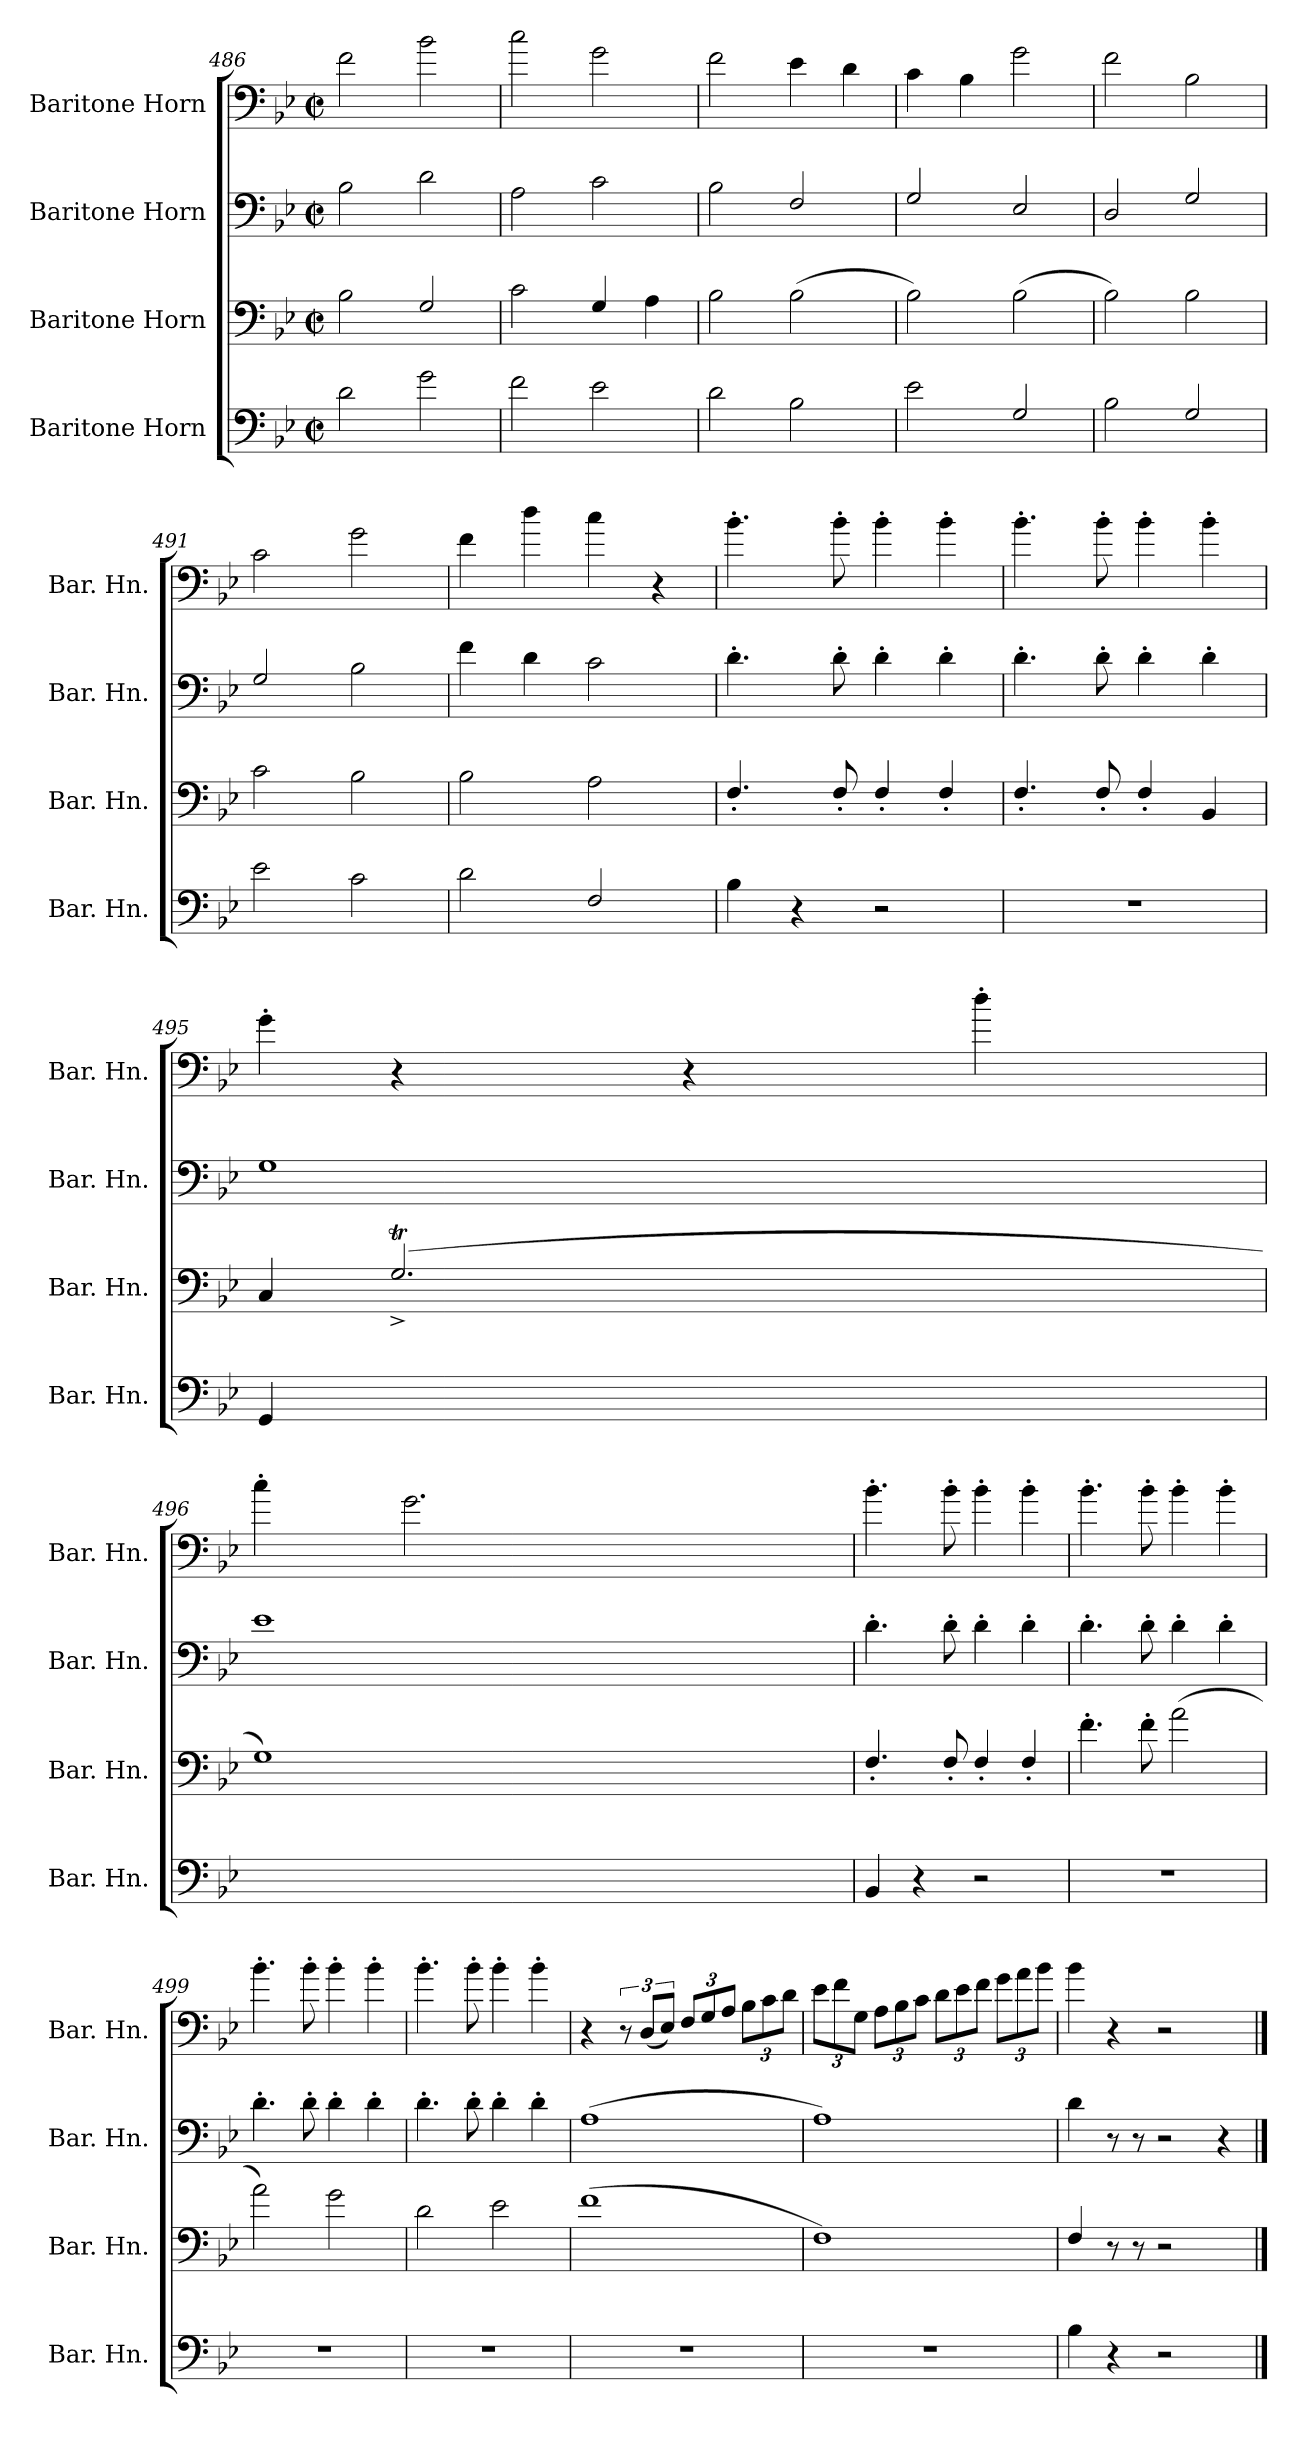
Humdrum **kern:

**kern	**kern	**kern	**kern
*part4	*part3	*part2	*part1
*staff4	*staff3	*staff2	*staff1
*I"Baritone Horn	*I"Baritone Horn	*I"Baritone Horn	*I"Baritone Horn
*I'Bar. Hn.	*I'Bar. Hn.	*I'Bar. Hn.	*I'Bar. Hn.
!!LO:PB:g=z
*clefF4	*clefF4	*clefF4	*clefF4
*ITrd4c7	*ITrd4c7	*ITrd4c7	*ITrd4c7
*k[b-e-a-]	*k[b-e-a-]	*k[b-e-a-]	*k[b-e-a-]
*E-:	*E-:	*E-:	*E-:
*M2/2	*M2/2	*M2/2	*M2/2
*met(c|)	*met(c|)	*met(c|)	*met(c|)
=486	=486	=486	=486
2G\	2E-\	2E-\	2B-\
2c\	2C/	2G\	2e-\
=487	=487	=487	=487
2B-\	2F\	2D\	2f\
2A-\	4C/	2F\	2c\
.	4D\	.	.
!!LO:PB:g=z
=488	=488	=488	=488
2G\	2E-\	2E-\	2B-\
2E-\	(2E-\	2BB-/	4A-\
.	.	.	4G\
=489	=489	=489	=489
2A-\	2E-\)	2C/	4F\
.	.	.	4E-\
2C/	(2E-\	2AA-/	2c\
=490	=490	=490	=490
2E-\	2E-\)	2GG/	2B-\
2C/	2E-\	2C/	2E-\
=491	=491	=491	=491
2A-\	2F\	2C/	2F\
2F\	2E-\	2E-\	2c\
=492	=492	=492	=492
2G\	2E-\	4B-\	4B-\
.	.	4G\	4g\
2BB-/	2D\	2F\	4f\
.	.	.	4r
=493	=493	=493	=493
4E-\	4.BB-'/	4.G'\	4.e-'\
4r	.	.	.
.	8BB-'/	8G'\	8e-'\
2r	4BB-'/	4G'\	4e-'\
.	4BB-'/	4G'\	4e-'\
=494	=494	=494	=494
1r	4.BB-'/	4.G'\	4.e-'\
.	8BB-'/	8G'\	8e-'\
.	4BB-'/	4G'\	4e-'\
.	4EE-/	4G'\	4e-'\
!!LO:PB:g=z
=495	=495	=495	=495
4CC/	4FF/	1C	4c'\
32c\LLLyy	(2.CT^/	.	4r
32d\yy	.	.	.
32c\yy	.	.	.
32d\JJJyy	.	.	.
32c\LLLyy	.	.	.
32d\yy	.	.	.
32c\yy	.	.	.
32d\JJJyy	.	.	.
32c\LLLyy	.	.	4r
32d\yy	.	.	.
32c\yy	.	.	.
32d\JJJyy	.	.	.
32c\LLLyy	.	.	.
32d\yy	.	.	.
32c\yy	.	.	.
32d\JJJyy	.	.	.
32c\LLLyy	.	.	4g'\
32d\yy	.	.	.
32c\yy	.	.	.
32d\JJJyy	.	.	.
32c\LLLyy	.	.	.
32d\yy	.	.	.
32c\yy	.	.	.
32d\JJJyy	.	.	.
!!LO:PB:g=z
=496	=496	=496	=496
32c\LLLyy	1C)	1A-	4f'\
32d\yy	.	.	.
32c\yy	.	.	.
32d\JJJyy	.	.	.
32c\LLLyy	.	.	.
32d\yy	.	.	.
32c\yy	.	.	.
32d\JJJyy	.	.	.
32c\LLLyy	.	.	2.c\
32d\yy	.	.	.
32c\yy	.	.	.
32d\JJJyy	.	.	.
32c\LLLyy	.	.	.
32d\yy	.	.	.
32c\yy	.	.	.
32d\JJJyy	.	.	.
32c\LLLyy	.	.	.
32d\yy	.	.	.
32c\yy	.	.	.
32d\JJJyy	.	.	.
32c\LLLyy	.	.	.
32d\yy	.	.	.
32c\yy	.	.	.
32d\JJJyy	.	.	.
32c\LLLyy	.	.	.
32d\yy	.	.	.
32c\yy	.	.	.
32d\JJJyy	.	.	.
32c\LLLyy	.	.	.
32d\yy	.	.	.
32c\yy	.	.	.
32d\JJJyy	.	.	.
!!LO:PB:g=z
=497	=497	=497	=497
4EE-/	4.BB-'/	4.G'\	4.e-'\
4r	.	.	.
.	8BB-'/	8G'\	8e-'\
2r	4BB-'/	4G'\	4e-'\
.	4BB-'/	4G'\	4e-'\
!!LO:PB:g=z
=498	=498	=498	=498
1r	4.B-'\	4.G'\	4.e-'\
.	8B-'\	8G'\	8e-'\
.	(2d\	4G'\	4e-'\
.	.	4G'\	4e-'\
!!LO:PB:g=z
=499	=499	=499	=499
1r	2d\)	4.G'\	4.e-'\
.	.	8G'\	8e-'\
.	2c\	4G'\	4e-'\
.	.	4G'\	4e-'\
=500	=500	=500	=500
1r	2G\	4.G'\	4.e-'\
.	.	8G'\	8e-'\
.	2A-\	4G'\	4e-'\
.	.	4G'\	4e-'\
=501	=501	=501	=501
1r	(1B-	(1D	4r
.	.	.	12r
.	.	.	(12GG/L
.	.	.	12AA-/J)
*	*	*	*Xbrackettup
.	.	.	12BB-/L
.	.	.	12C/
.	.	.	12D/J
.	.	.	12E-\L
.	.	.	12F\
.	.	.	12G\J
=502	=502	=502	=502
1r	1BB-)	1D)	12A-\L
.	.	.	12B-\
.	.	.	12C\J
.	.	.	12D\L
.	.	.	12E-\
.	.	.	12F\J
.	.	.	12G\L
.	.	.	12A-\
.	.	.	12B-\J
.	.	.	12c\L
.	.	.	12d\
.	.	.	12e-\J
!!LO:PB:g=z
=503	=503	=503	=503
4E-\	4BB-/	4G\	4e-\
4r	8r	8r	4r
.	8r	8r	.
2r	2r	2r	2r
4ryy	4ryy	4r	4ryy
==	==	==	==
*-	*-	*-	*-
